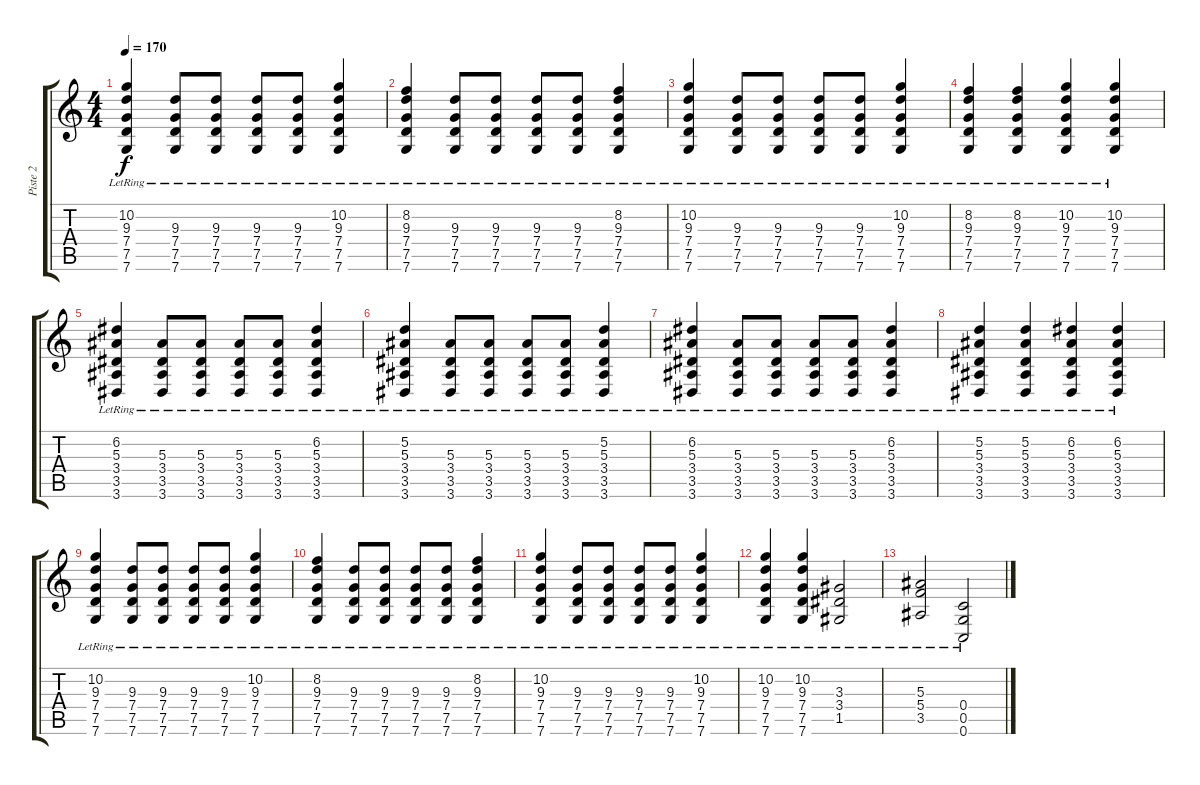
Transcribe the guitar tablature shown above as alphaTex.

\track ("Piste 2" "Piste 2") {instrument acousticguitarsteel}
\staff {score tabs}
\tuning (D4 A3 F3 C3 G2 C2) {hide}
\ts (4 4)
\tempo 170
\clef g2
\ks c
(10.2{lr} 9.3{lr} 7.4{lr} 7.5{lr} 7.6{lr}).4{dy f} (9.3{lr} 7.4{lr} 7.5{lr} 7.6{lr}).8 (9.3{lr} 7.4{lr} 7.5{lr} 7.6{lr}).8 (9.3{lr} 7.4{lr} 7.5{lr} 7.6{lr}).8 (9.3{lr} 7.4{lr} 7.5{lr} 7.6{lr}).8 (10.2{lr} 9.3{lr} 7.4{lr} 7.5{lr} 7.6{lr}).4 |
(8.2{lr} 9.3{lr} 7.4{lr} 7.5{lr} 7.6{lr}).4 (9.3{lr} 7.4{lr} 7.5{lr} 7.6{lr}).8 (9.3{lr} 7.4{lr} 7.5{lr} 7.6{lr}).8 (9.3{lr} 7.4{lr} 7.5{lr} 7.6{lr}).8 (9.3{lr} 7.4{lr} 7.5{lr} 7.6{lr}).8 (8.2{lr} 9.3{lr} 7.4{lr} 7.5{lr} 7.6{lr}).4 |
(10.2{lr} 9.3{lr} 7.4{lr} 7.5{lr} 7.6{lr}).4 (9.3{lr} 7.4{lr} 7.5{lr} 7.6{lr}).8 (9.3{lr} 7.4{lr} 7.5{lr} 7.6{lr}).8 (9.3{lr} 7.4{lr} 7.5{lr} 7.6{lr}).8 (9.3{lr} 7.4{lr} 7.5{lr} 7.6{lr}).8 (10.2{lr} 9.3{lr} 7.4{lr} 7.5{lr} 7.6{lr}).4 |
(8.2{lr} 9.3{lr} 7.4{lr} 7.5{lr} 7.6{lr}).4 (8.2{lr} 9.3{lr} 7.4{lr} 7.5{lr} 7.6{lr}).4 (10.2{lr} 9.3{lr} 7.4{lr} 7.5{lr} 7.6{lr}).4 (10.2{lr} 9.3{lr} 7.4{lr} 7.5{lr} 7.6{lr}).4 |
(6.2{lr} 5.3{lr} 3.4{lr} 3.5{lr} 3.6{lr}).4 (5.3{lr} 3.4{lr} 3.5{lr} 3.6{lr}).8 (5.3{lr} 3.4{lr} 3.5{lr} 3.6{lr}).8 (5.3{lr} 3.4{lr} 3.5{lr} 3.6{lr}).8 (5.3{lr} 3.4{lr} 3.5{lr} 3.6{lr}).8 (6.2{lr} 5.3{lr} 3.4{lr} 3.5{lr} 3.6{lr}).4 |
(5.2{lr} 5.3{lr} 3.4{lr} 3.5{lr} 3.6{lr}).4 (5.3{lr} 3.4{lr} 3.5{lr} 3.6{lr}).8 (5.3{lr} 3.4{lr} 3.5{lr} 3.6{lr}).8 (5.3{lr} 3.4{lr} 3.5{lr} 3.6{lr}).8 (5.3{lr} 3.4{lr} 3.5{lr} 3.6{lr}).8 (5.2{lr} 5.3{lr} 3.4{lr} 3.5{lr} 3.6{lr}).4 |
(6.2{lr} 5.3{lr} 3.4{lr} 3.5{lr} 3.6{lr}).4 (5.3{lr} 3.4{lr} 3.5{lr} 3.6{lr}).8 (5.3{lr} 3.4{lr} 3.5{lr} 3.6{lr}).8 (5.3{lr} 3.4{lr} 3.5{lr} 3.6{lr}).8 (5.3{lr} 3.4{lr} 3.5{lr} 3.6{lr}).8 (6.2{lr} 5.3{lr} 3.4{lr} 3.5{lr} 3.6{lr}).4 |
(5.2{lr} 5.3{lr} 3.4{lr} 3.5{lr} 3.6{lr}).4 (5.2{lr} 5.3{lr} 3.4{lr} 3.5{lr} 3.6{lr}).4 (6.2{lr} 5.3{lr} 3.4{lr} 3.5{lr} 3.6{lr}).4 (6.2{lr} 5.3{lr} 3.4{lr} 3.5{lr} 3.6{lr}).4 |
(10.2{lr} 9.3{lr} 7.4{lr} 7.5{lr} 7.6{lr}).4 (9.3{lr} 7.4{lr} 7.5{lr} 7.6{lr}).8 (9.3{lr} 7.4{lr} 7.5{lr} 7.6{lr}).8 (9.3{lr} 7.4{lr} 7.5{lr} 7.6{lr}).8 (9.3{lr} 7.4{lr} 7.5{lr} 7.6{lr}).8 (10.2{lr} 9.3{lr} 7.4{lr} 7.5{lr} 7.6{lr}).4 |
(8.2{lr} 9.3{lr} 7.4{lr} 7.5{lr} 7.6{lr}).4 (9.3{lr} 7.4{lr} 7.5{lr} 7.6{lr}).8 (9.3{lr} 7.4{lr} 7.5{lr} 7.6{lr}).8 (9.3{lr} 7.4{lr} 7.5{lr} 7.6{lr}).8 (9.3{lr} 7.4{lr} 7.5{lr} 7.6{lr}).8 (8.2{lr} 9.3{lr} 7.4{lr} 7.5{lr} 7.6{lr}).4 |
(10.2{lr} 9.3{lr} 7.4{lr} 7.5{lr} 7.6{lr}).4 (9.3{lr} 7.4{lr} 7.5{lr} 7.6{lr}).8 (9.3{lr} 7.4{lr} 7.5{lr} 7.6{lr}).8 (9.3{lr} 7.4{lr} 7.5{lr} 7.6{lr}).8 (9.3{lr} 7.4{lr} 7.5{lr} 7.6{lr}).8 (10.2{lr} 9.3{lr} 7.4{lr} 7.5{lr} 7.6{lr}).4 |
(10.2{lr} 9.3{lr} 7.4{lr} 7.5{lr} 7.6{lr}).4 (10.2{lr} 9.3{lr} 7.4{lr} 7.5{lr} 7.6{lr}).4 (3.3 3.4{lr} 1.5{lr}).2 |
(5.3 5.4{lr} 3.5{lr}).2 (0.4{lr} 0.5{lr} 0.6{lr}).2
